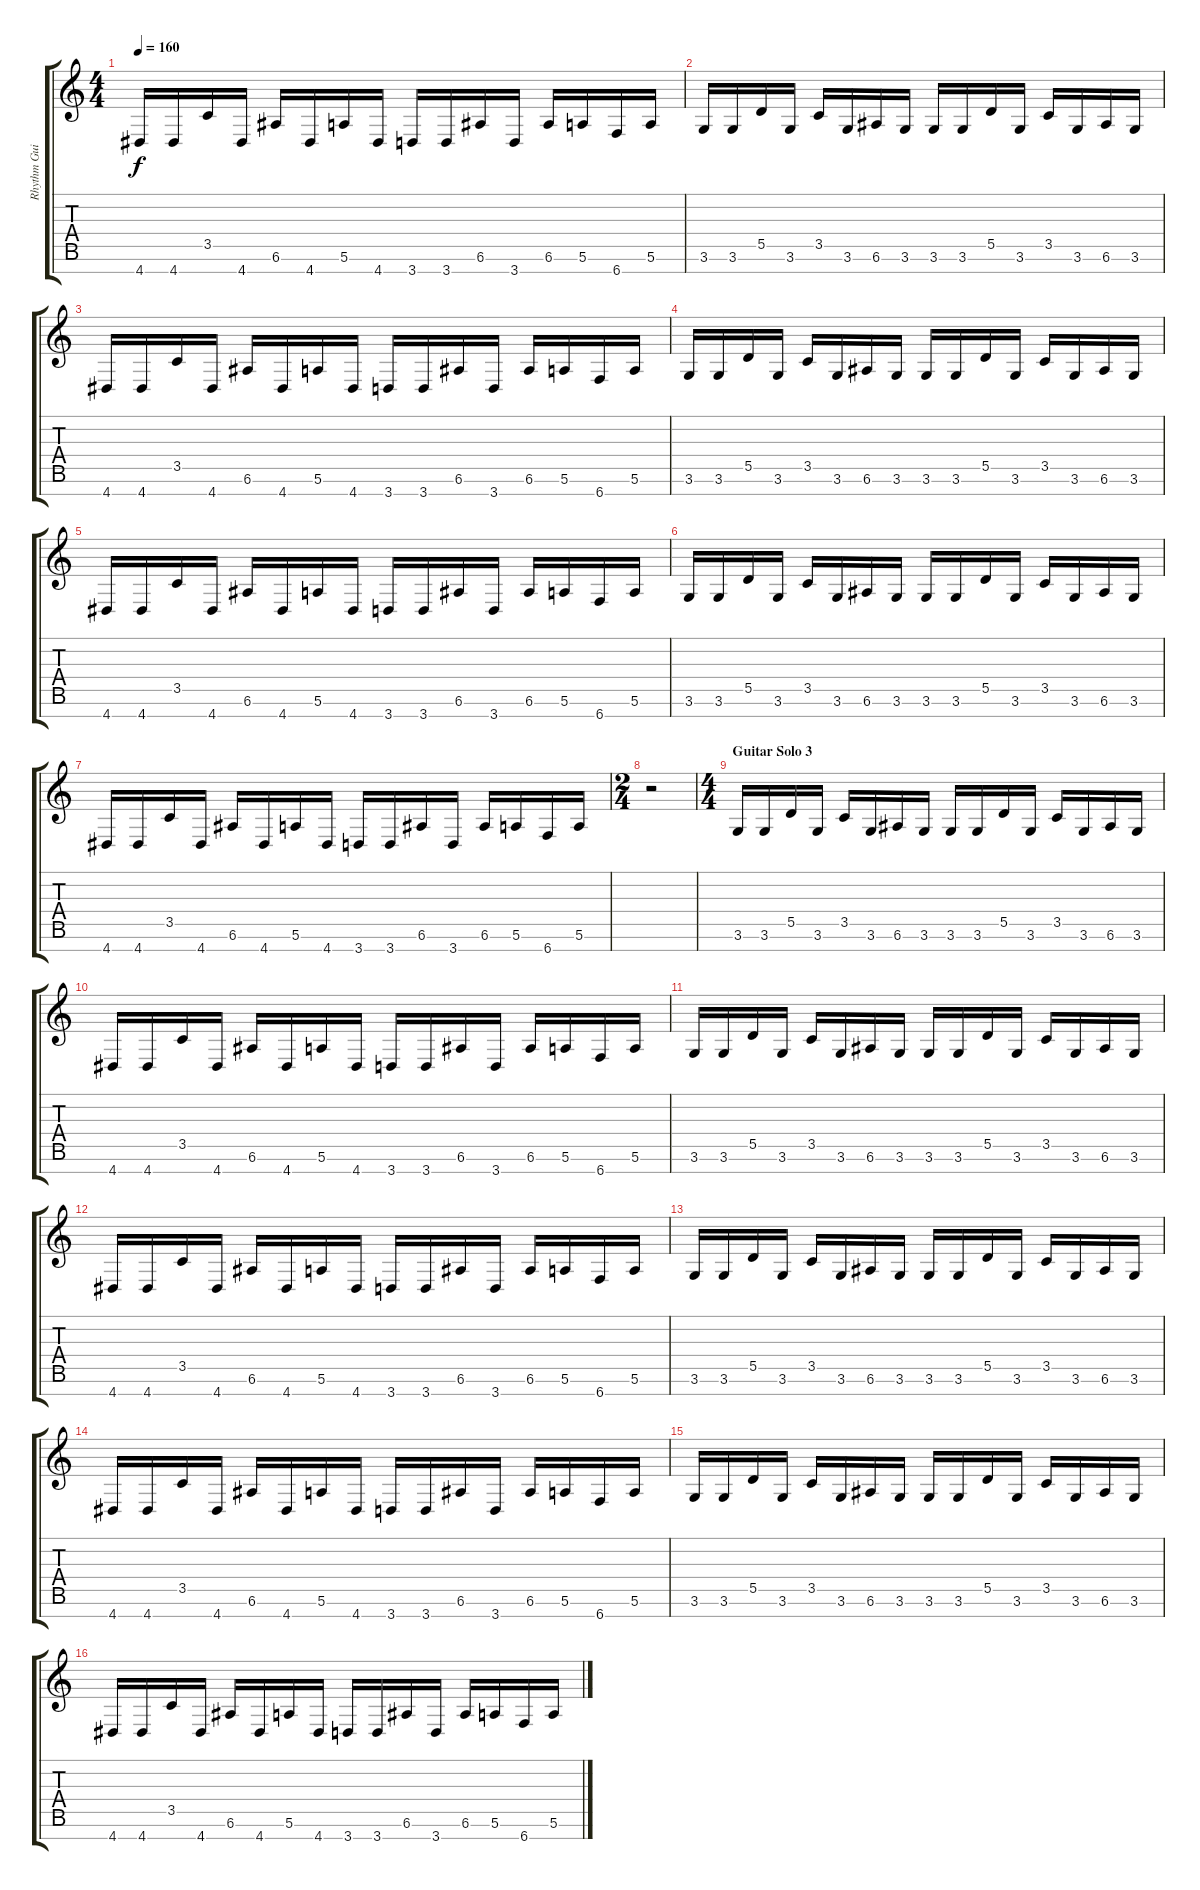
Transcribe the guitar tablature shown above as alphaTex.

\track ("Rhythm Guitar" "Rhythm Gui") {instrument distortionguitar}
\staff {score tabs}
\tuning (E4 B3 G3 D3 A2 E2 B1) {hide}
\ts (4 4)
\tempo 160
\clef g2
\ks c
4.7.16{dy f} 4.7.16 3.5.16 4.7.16 6.6.16 4.7.16 5.6.16 4.7.16 3.7.16 3.7.16 6.6.16 3.7.16 6.6.16 5.6.16 6.7.16 5.6.16 |
3.6.16 3.6.16 5.5.16 3.6.16 3.5.16 3.6.16 6.6.16 3.6.16 3.6.16 3.6.16 5.5.16 3.6.16 3.5.16 3.6.16 6.6.16 3.6.16 |
4.7.16 4.7.16 3.5.16 4.7.16 6.6.16 4.7.16 5.6.16 4.7.16 3.7.16 3.7.16 6.6.16 3.7.16 6.6.16 5.6.16 6.7.16 5.6.16 |
3.6.16 3.6.16 5.5.16 3.6.16 3.5.16 3.6.16 6.6.16 3.6.16 3.6.16 3.6.16 5.5.16 3.6.16 3.5.16 3.6.16 6.6.16 3.6.16 |
4.7.16 4.7.16 3.5.16 4.7.16 6.6.16 4.7.16 5.6.16 4.7.16 3.7.16 3.7.16 6.6.16 3.7.16 6.6.16 5.6.16 6.7.16 5.6.16 |
3.6.16 3.6.16 5.5.16 3.6.16 3.5.16 3.6.16 6.6.16 3.6.16 3.6.16 3.6.16 5.5.16 3.6.16 3.5.16 3.6.16 6.6.16 3.6.16 |
4.7.16 4.7.16 3.5.16 4.7.16 6.6.16 4.7.16 5.6.16 4.7.16 3.7.16 3.7.16 6.6.16 3.7.16 6.6.16 5.6.16 6.7.16 5.6.16 |
\ts (2 4)
r.2 |
\ts (4 4)
\section ("" "Guitar Solo 3")
3.6.16 3.6.16 5.5.16 3.6.16 3.5.16 3.6.16 6.6.16 3.6.16 3.6.16 3.6.16 5.5.16 3.6.16 3.5.16 3.6.16 6.6.16 3.6.16 |
4.7.16 4.7.16 3.5.16 4.7.16 6.6.16 4.7.16 5.6.16 4.7.16 3.7.16 3.7.16 6.6.16 3.7.16 6.6.16 5.6.16 6.7.16 5.6.16 |
3.6.16 3.6.16 5.5.16 3.6.16 3.5.16 3.6.16 6.6.16 3.6.16 3.6.16 3.6.16 5.5.16 3.6.16 3.5.16 3.6.16 6.6.16 3.6.16 |
4.7.16 4.7.16 3.5.16 4.7.16 6.6.16 4.7.16 5.6.16 4.7.16 3.7.16 3.7.16 6.6.16 3.7.16 6.6.16 5.6.16 6.7.16 5.6.16 |
3.6.16 3.6.16 5.5.16 3.6.16 3.5.16 3.6.16 6.6.16 3.6.16 3.6.16 3.6.16 5.5.16 3.6.16 3.5.16 3.6.16 6.6.16 3.6.16 |
4.7.16 4.7.16 3.5.16 4.7.16 6.6.16 4.7.16 5.6.16 4.7.16 3.7.16 3.7.16 6.6.16 3.7.16 6.6.16 5.6.16 6.7.16 5.6.16 |
3.6.16 3.6.16 5.5.16 3.6.16 3.5.16 3.6.16 6.6.16 3.6.16 3.6.16 3.6.16 5.5.16 3.6.16 3.5.16 3.6.16 6.6.16 3.6.16 |
4.7.16 4.7.16 3.5.16 4.7.16 6.6.16 4.7.16 5.6.16 4.7.16 3.7.16 3.7.16 6.6.16 3.7.16 6.6.16 5.6.16 6.7.16 5.6.16
